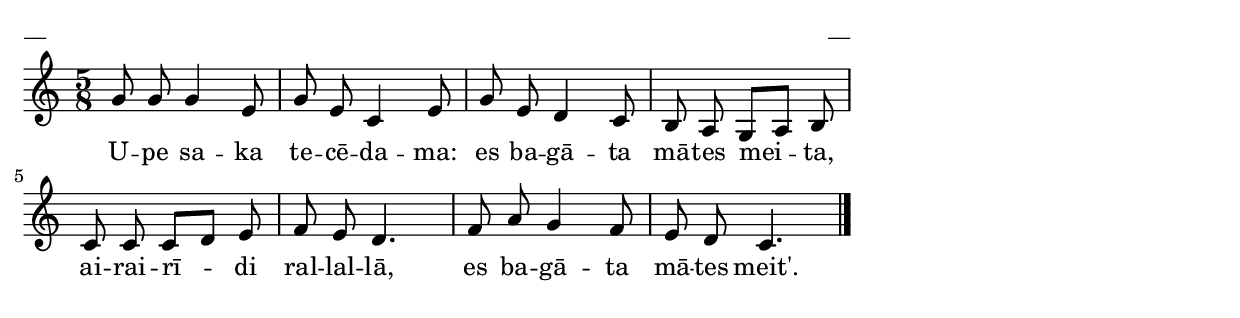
\version "2.13.16"
%\header {
%    title = "Upe saka tecēdama"
%}
\paper {
line-width = 14\cm
left-margin = 0.4\cm
between-system-padding = 0.1\cm
between-system-space = 0.1\cm
}
\layout {
indent = #0
ragged-last = ##f
}


voiceA = \relative c' {
\clef "treble"
\key c \major
\time 5/8
g'8 g g4 e8 |
g8 e c4 e8 |
g8 e d4 c8 |
b8 a g[ a] b |
c8 c c[ d] e |
f8 e d4. |
f8 a g4 f8 |
e8 d c4. |
\bar "|."
} 


lyricA = \lyricmode {
U -- pe sa -- ka te -- cē -- da -- ma: es ba -- gā -- ta mā -- tes mei -- ta,
ai -- rai -- rī -- di ral -- lal -- lā, es ba -- gā -- ta mā -- tes meit'.
} 


fullScore = <<
\new Staff {
<<
\new Voice = "voiceA" { \oneVoice \autoBeamOff \voiceA }
\lyricsto "voiceA" \new Lyrics \lyricA
>>
}
>>

\score {
\fullScore
\header { piece = "__" opus = "__" }
}
\markup { \with-color #(x11-color 'white) \sans \smaller "__" }
\score {
\unfoldRepeats
\fullScore
\midi {
\context { \Staff \remove "Staff_performer" }
\context { \Voice \consists "Staff_performer" }
}
}



